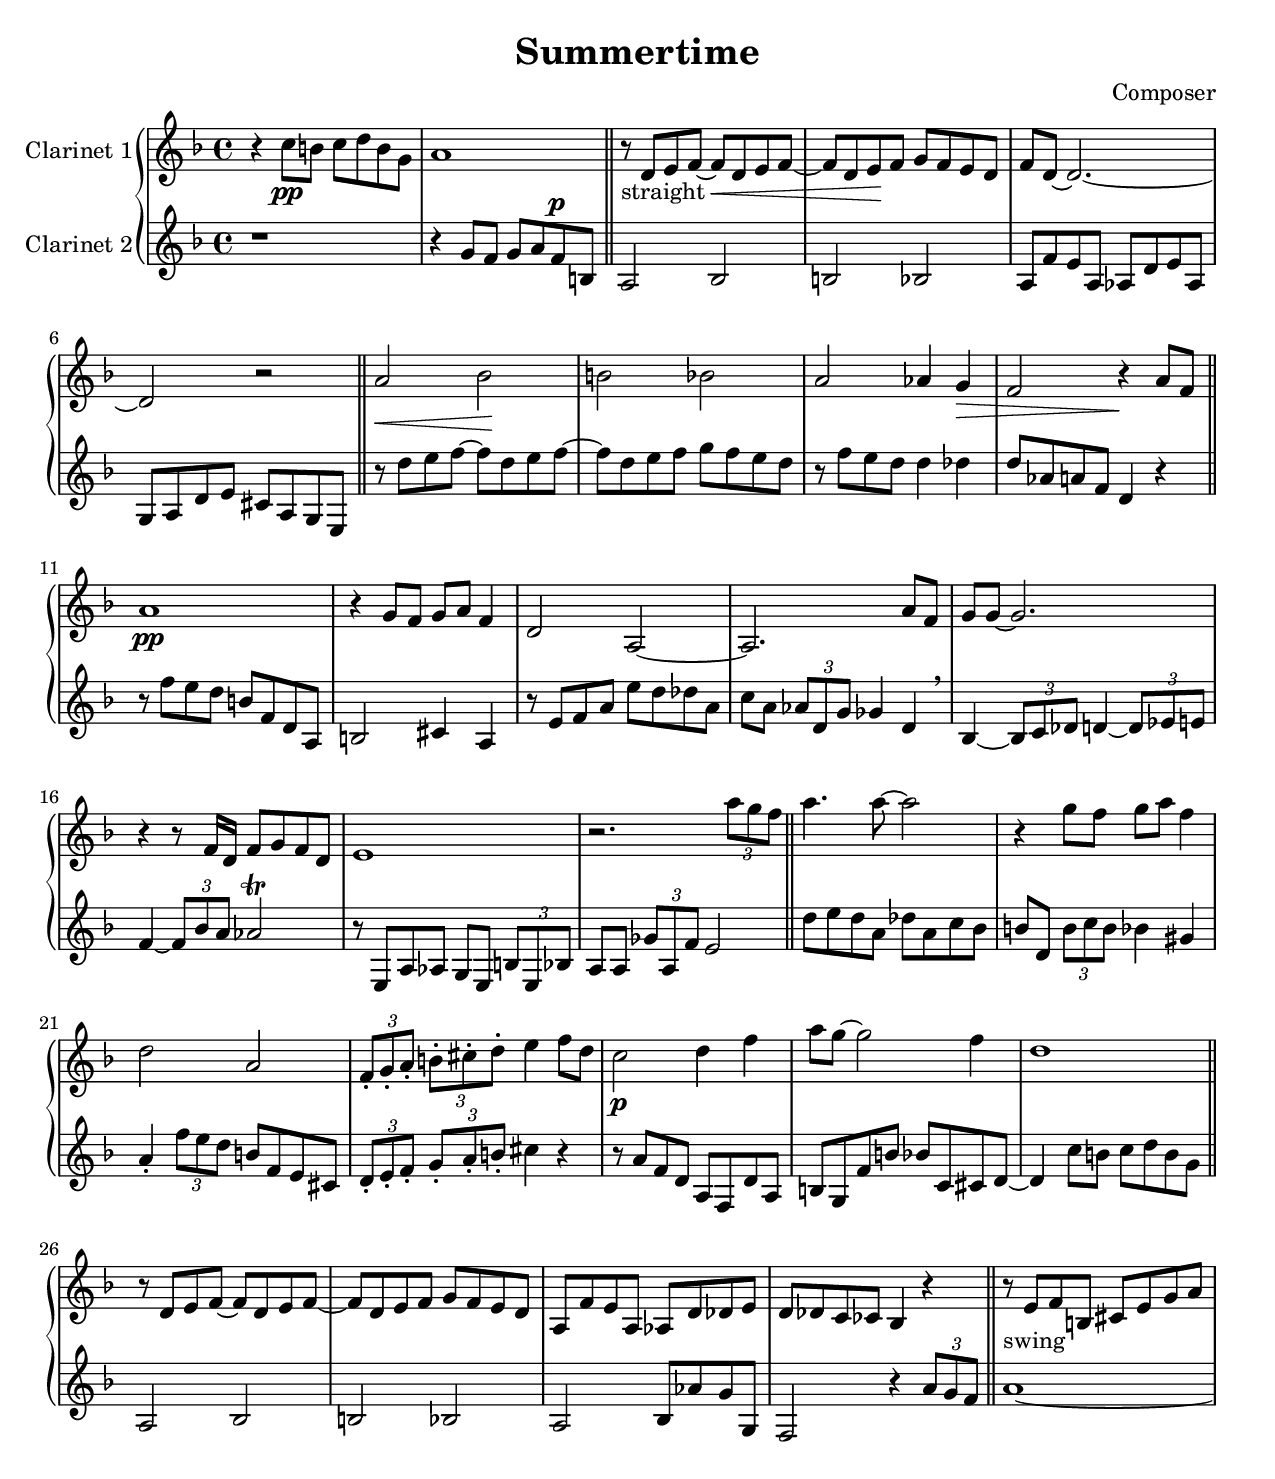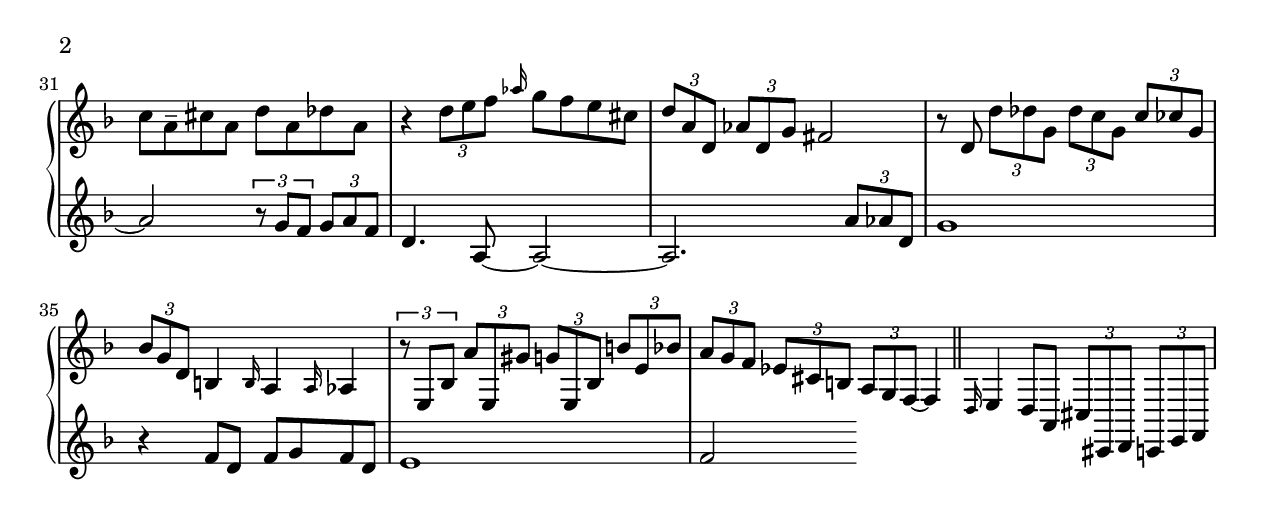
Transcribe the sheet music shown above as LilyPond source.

\header {
  title = "Summertime"
  composer = "Composer"
}

\paper {
  #(set-paper-size "letter")
  top-margin = 0.5\in
  bottom-margin = 1\in  
}

\score {
  \new GrandStaff <<
  \new Staff \with {
    instrumentName = \markup "Clarinet 1"
    }
    {
    %\tempo "Allegro" 4 = 120
    \key f \major

    \relative c'' {
    r4 c8\pp b c d b g
    a1
    \bar "||"
    r8-"straight" d, e f~ f\cr  d e f~
    f d e\! f g f e d
    f d~ d2.~
    d2 r
    \bar "||"
    a'\cr bes\! b bes
    a aes4 g\decr
    f2 r4\! a8 f
    \bar "||"
    a1\pp
    r4 g8 f g a f4
    d2 a~
    a2. a'8 f
    g g~ g2.
    r4 r8 f16 d f8 g f d
    e1
    r2. \tuplet 3/2 {a'8 g f}
    \bar "||"
    a4. a8~ a2
    r4 g8 f g a f4
    d2 a
    \tuplet 3/2 4 {f8-. g-. a-. b!-. cis-. d-.} e4 f8 d
    c2\p d4 f
    a8 g~ g2 f4
    d1
    \bar "||"
    r8 d, e f~ f d e f~
    f d e f g f e d
    a f' e a, aes d des e
    d des c ces bes4 r4
    \bar "||"
    r8-"swing" e f b,!
    cis e g a
    c a-- cis a d a des a
    r4 \tuplet 3/2 {d8 e f} \grace aes16 g8 f e cis
    \tuplet 3/2 4 {d8 a d, aes' d, g} fis2
    r8 d \tuplet 3/2 4 {d'8 des g, des' c g c ces g}
    \tuplet 3/2 {bes g d} b4 \grace b16 a4 \grace a16 aes4
    \tuplet 3/2 4 {r8 e bes' a' e, gis' g! e, bes' b' e, bes'}
    \tuplet 3/2 4 {a8 g f ees cis b! a g f~} f4
    \bar "||"
    \grace d16 e4 d8 a \tuplet 3/2 4 {cis8 cis, d c! e f}
  }}
  \new Staff \with {
    instrumentName = \markup "Clarinet 2"
    }
    { 
      \key f \major

    \relative c'' {
    r1
    r4
    g8 f g a f^\p b,
    a2 bes2
    b2 bes2
    a8 f' e a, aes d e aes,
    g a d e cis a g e
    r8 d'' e f~ f d e f~
    f d e f g f e d
    r f e d d4 des
    d8 aes a f d4 r
    r8 f' e d b f d a
    b2 cis4 a
    r8 e' f a e' d des a
    c a \tuplet 3/2 {aes d, g} ges4 d \breathe
    bes~ \tuplet 3/2 {bes8 c des} d4~ \tuplet 3/2 {d8 ees e!}
    f4~ \tuplet 3/2 {f8 bes a} aes2 \trill
    r8 e, a aes g e \tuplet 3/2 {b'8 e, bes'}
    a8 a \tuplet 3/2 {ges'8 a, f'} e2
    d'8 e d a des a c bes
    b! d, \tuplet 3/2 {b'8 c b} bes4 gis
    a4-. \tuplet 3/2 {f'8 e d} b!8 f e cis
    \tuplet 3/2 4 {d8-. e-. f-. g-. a-. b!-.} cis4 r
    r8 a f d a f d' a
    b g f' b bes c, cis d~
    d4 c'8 b c d b g
    a,2 bes
    b! bes
    a bes8 aes' g g,
    f2 r4 \tuplet 3/2 {a'8 g f}
    a1~
    a2 \tuplet 3/2 4 {r8 g f g a f}
    d4. a8~ a2~
    a2. \tuplet 3/2 {a'8 aes d,}
    g1
    r4 f8 d f g f d
    e1
    f2
  }}
>>

%  \layout {}
%  \midi {}
}